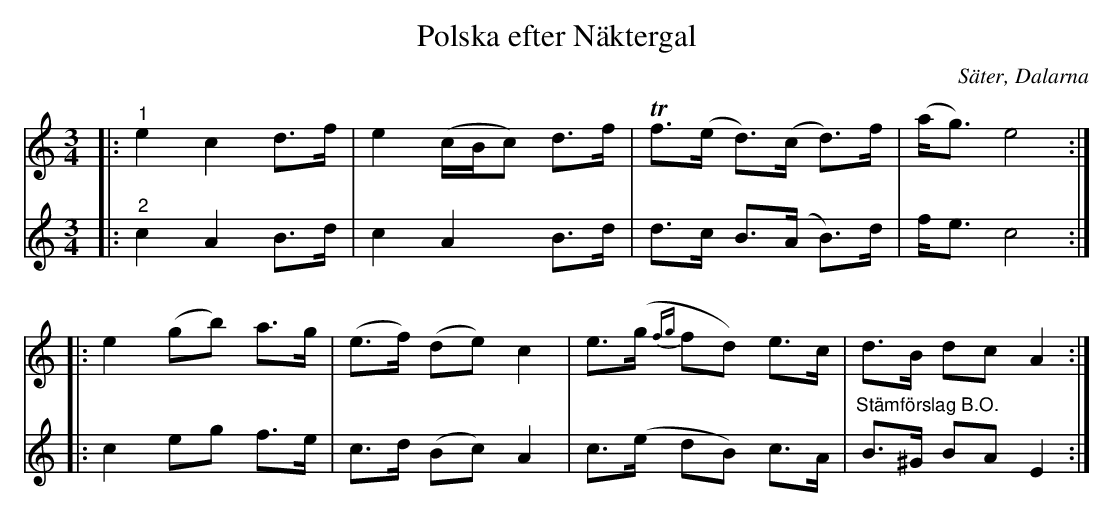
X:1
T:Polska efter Näktergal
O:Säter, Dalarna
L:1/8
M:3/4
K:Am
V:1
|:"^1" e2 c2 d>f | e2 (c/B/c) d>f |T f>(e d>)(c d>)f | (a<g) e4 ::
e2 (gb) a>g | (e>f) (de) c2 | e>(g{fg} fd) e>c | d>B dc A2 :|
V:2
|:"^2" c2 A2 B>d | c2 A2 B>d | d>c B>(A B>)d | f<e c4 ::
c2 eg f>e | c>d (Bc) A2 | c>(e dB) c>A | "^Stämförslag B.O." B>^G BA E2 :|
